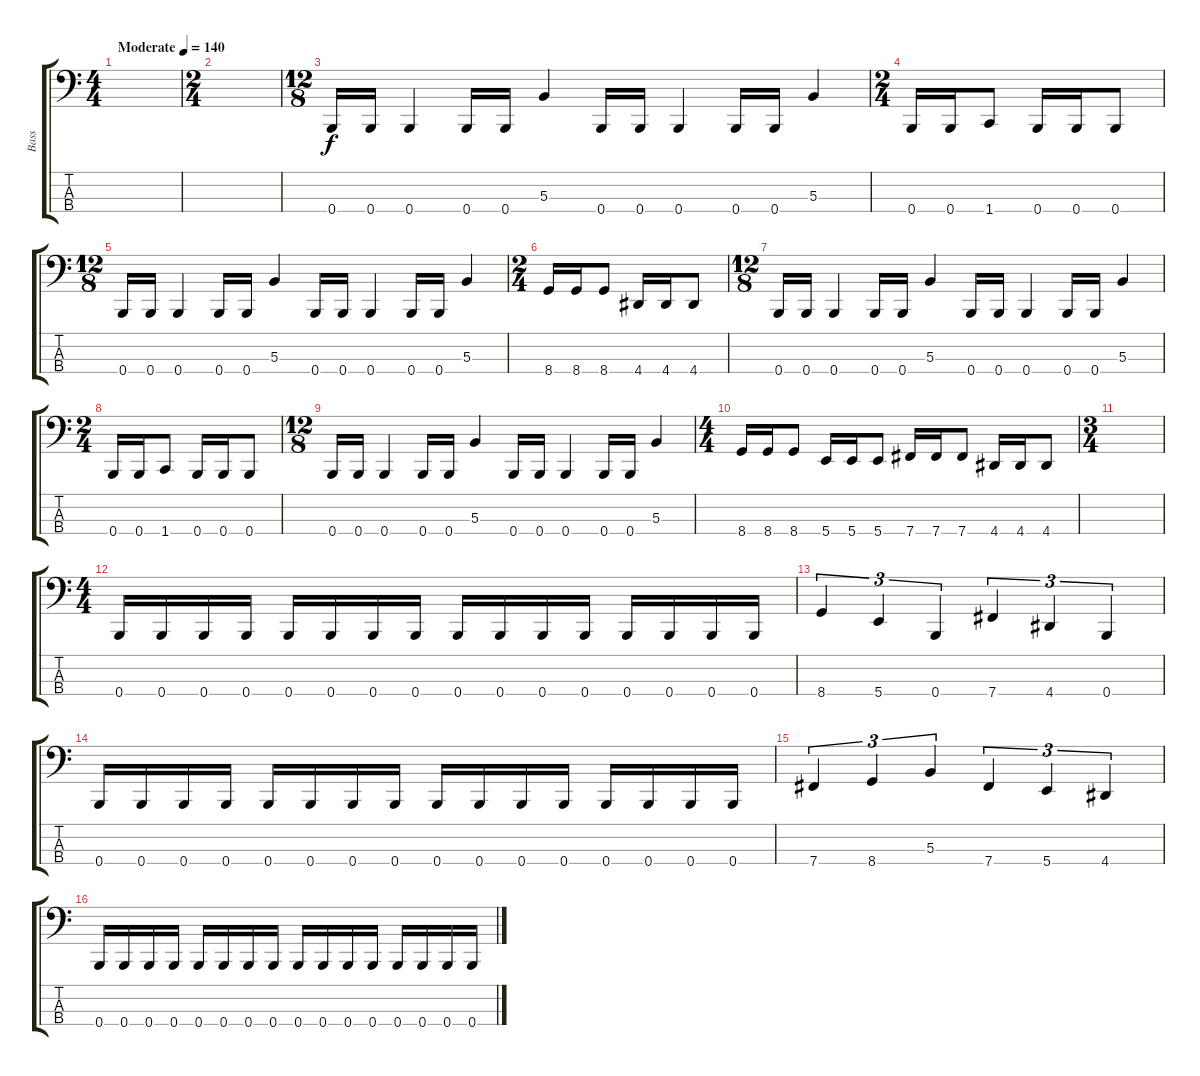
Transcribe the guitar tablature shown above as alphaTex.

\track ("Bass" "Bass") {instrument electricbasspick}
\staff {score tabs}
\tuning (E2 B1 Gb1 B0) {hide}
\ts (4 4)
\tempo (140 "Moderate")
\clef f4
\ks c
|
\ts (2 4)
|
\ts (12 8)
0.4.16 0.4.16 0.4.4 0.4.16 0.4.16 5.3.4 0.4.16 0.4.16 0.4.4 0.4.16 0.4.16 5.3.4 |
\ts (2 4)
0.4.16 0.4.16 1.4.8 0.4.16 0.4.16 0.4.8 |
\ts (12 8)
0.4.16 0.4.16 0.4.4 0.4.16 0.4.16 5.3.4 0.4.16 0.4.16 0.4.4 0.4.16 0.4.16 5.3.4 |
\ts (2 4)
8.4.16 8.4.16 8.4.8 4.4.16 4.4.16 4.4.8 |
\ts (12 8)
0.4.16 0.4.16 0.4.4 0.4.16 0.4.16 5.3.4 0.4.16 0.4.16 0.4.4 0.4.16 0.4.16 5.3.4 |
\ts (2 4)
0.4.16 0.4.16 1.4.8 0.4.16 0.4.16 0.4.8 |
\ts (12 8)
0.4.16 0.4.16 0.4.4 0.4.16 0.4.16 5.3.4 0.4.16 0.4.16 0.4.4 0.4.16 0.4.16 5.3.4 |
\ts (4 4)
8.4.16 8.4.16 8.4.8 5.4.16 5.4.16 5.4.8 7.4.16 7.4.16 7.4.8 4.4.16 4.4.16 4.4.8 |
\ts (3 4)
|
\ts (4 4)
0.4.16 0.4.16 0.4.16 0.4.16 0.4.16 0.4.16 0.4.16 0.4.16 0.4.16 0.4.16 0.4.16 0.4.16 0.4.16 0.4.16 0.4.16 0.4.16 |
8.4.4{tu (3 2)} 5.4.4{tu (3 2)} 0.4.4{tu (3 2)} 7.4.4{tu (3 2)} 4.4.4{tu (3 2)} 0.4.4{tu (3 2)} |
0.4.16 0.4.16 0.4.16 0.4.16 0.4.16 0.4.16 0.4.16 0.4.16 0.4.16 0.4.16 0.4.16 0.4.16 0.4.16 0.4.16 0.4.16 0.4.16 |
7.4.4{tu (3 2)} 8.4.4{tu (3 2)} 5.3.4{tu (3 2)} 7.4.4{tu (3 2)} 5.4.4{tu (3 2)} 4.4.4{tu (3 2)} |
0.4.16 0.4.16 0.4.16 0.4.16 0.4.16 0.4.16 0.4.16 0.4.16 0.4.16 0.4.16 0.4.16 0.4.16 0.4.16 0.4.16 0.4.16 0.4.16
